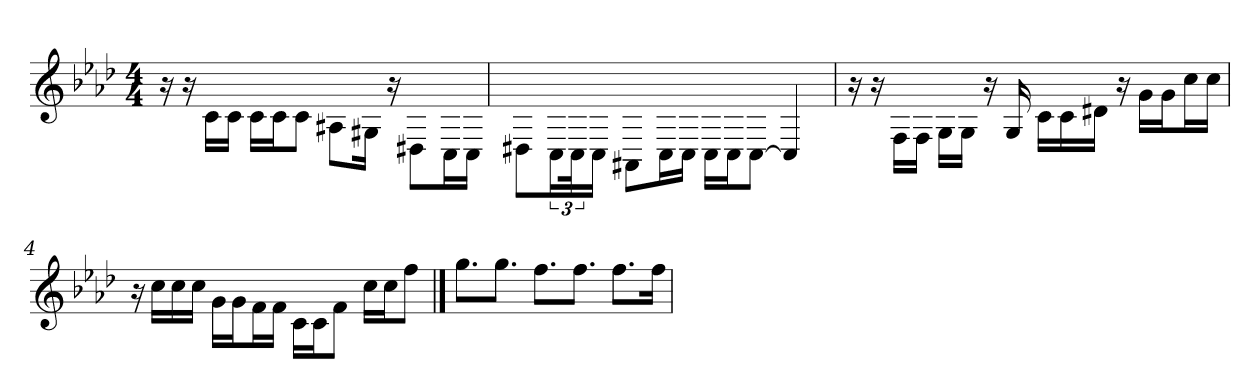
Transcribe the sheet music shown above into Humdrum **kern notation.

**kern
*part1
*staff1
*
*k[b-e-a-d-]
*A-:
*M4/4
*MM120
=1
16r
16r
16c\LL
16c\JJ
16c\LL
16c\J
8c\J
8A#X\L
16G#X\Jk
16r
8D#X\L
16C\L
16C\JJ
=2
8D#X\L
24C\L
48C\K
16C\JJ
8AA#X\L
16C\L
16C\JJ
16C\LL
16C\J
[8C\J
4C]
=3
16r
16r
16F\LL
16F\JJ
16G\LL
16G\JJ
16r
16G
16c\LL
16c\
16d#X\JJ
16r
16g\LL
16g\J
16cc\L
16cc\JJ
=4
16r
16cc\LL
16cc\
16cc\JJ
16g\LL
16g\J
16f\L
16f\JJ
16c\LL
16c\J
8f\J
16cc\LL
16cc\J
8ff\J
!!LO:LB:g=z
==5
8.gg\L
8.gg\J
8.ff\L
8.ff\J
8.ff\L
16ff\Jk
=
*-
